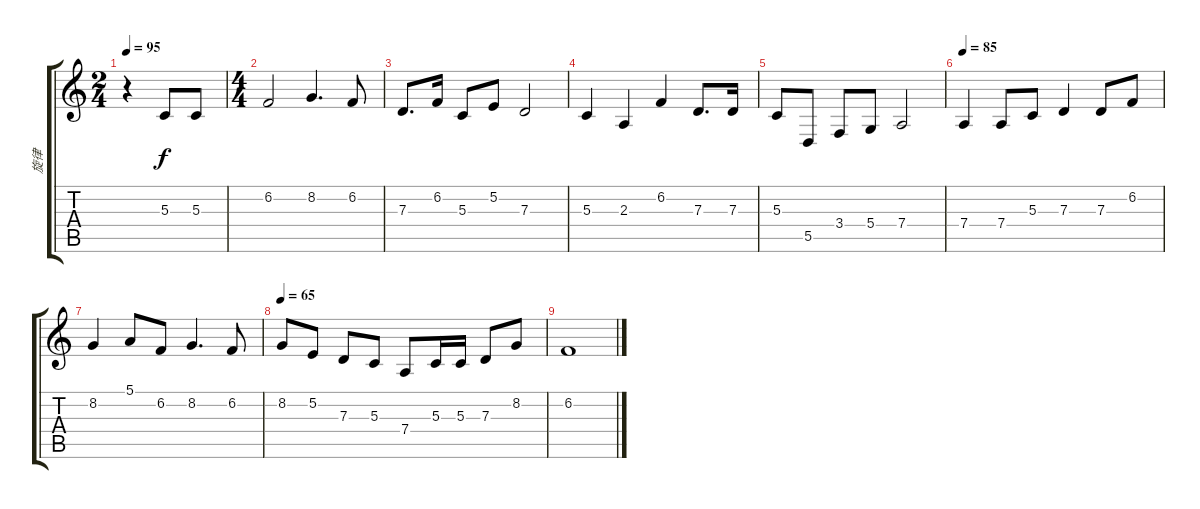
\track ("旋律" "旋律") {instrument violin}
\staff {score tabs}
\tuning (E4 B3 G3 D3 A2 E2) {hide}
\ts (2 4)
\tempo 95
\clef g2
\ks c
r.4{dy f} 5.3.8 5.3.8 |
\ts (4 4)
6.2.2 8.2.4{d} 6.2.8 |
7.3.8{d} 6.2.16 5.3.8 5.2.8 7.3.2 |
5.3.4 2.3.4 6.2.4 7.3.8{d} 7.3.16 |
5.3.8 5.5.8 3.4.8 5.4.8 7.4.2 |
\tempo 85
7.4.4 7.4.8 5.3.8 7.3.4 7.3.8 6.2.8 |
8.2.4 5.1.8 6.2.8 8.2.4{d} 6.2.8 |
\tempo 65
8.2.8 5.2.8 7.3.8 5.3.8 7.4.8 5.3.16 5.3.16 7.3.8 8.2.8 |
6.2.1
